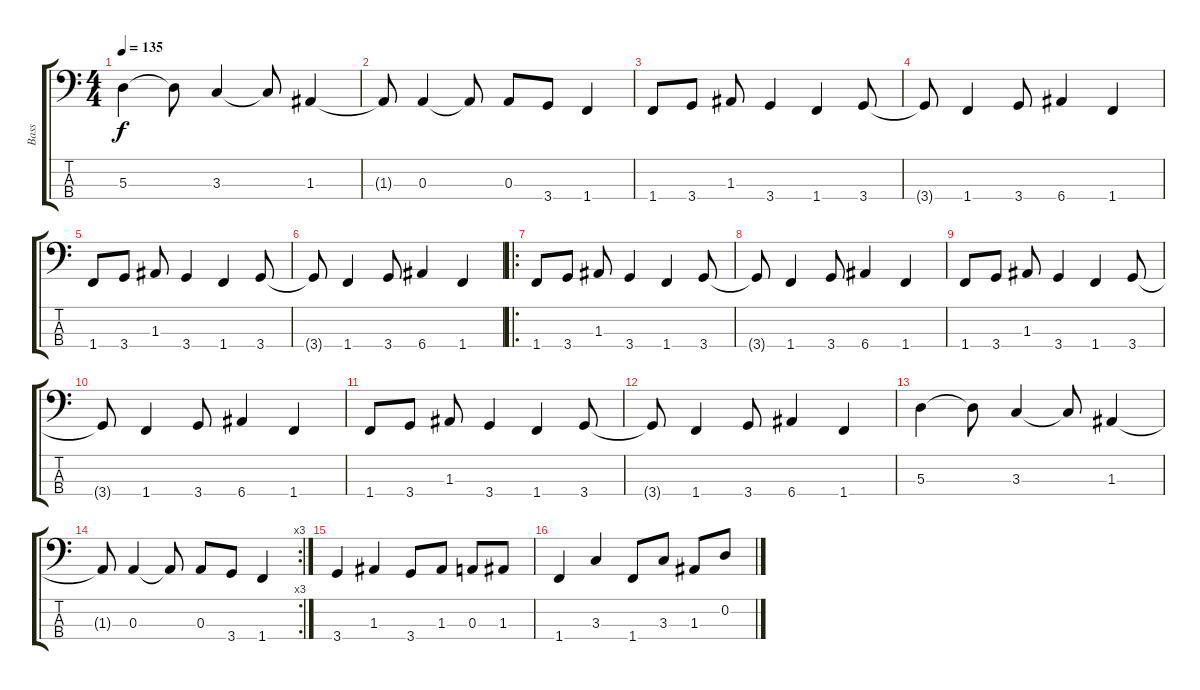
\track ("Bass" "Bass") {instrument electricbassfinger}
\staff {score tabs}
\tuning (G2 D2 A1 E1) {hide}
\ts (4 4)
\tempo 135
\clef f4
\ks c
5.3.4{dy f} 5.3{t}.8 3.3.4 3.3{t}.8 1.3.4 |
1.3{t}.8 0.3.4 0.3{t}.8 0.3.8 3.4.8 1.4.4 |
1.4.8 3.4.8 1.3.8 3.4.4 1.4.4 3.4.8 |
3.4{t}.8 1.4.4 3.4.8 6.4.4 1.4.4 |
1.4.8 3.4.8 1.3.8 3.4.4 1.4.4 3.4.8 |
3.4{t}.8 1.4.4 3.4.8 6.4.4 1.4.4 |
\ro
1.4.8 3.4.8 1.3.8 3.4.4 1.4.4 3.4.8 |
3.4{t}.8 1.4.4 3.4.8 6.4.4 1.4.4 |
1.4.8 3.4.8 1.3.8 3.4.4 1.4.4 3.4.8 |
3.4{t}.8 1.4.4 3.4.8 6.4.4 1.4.4 |
1.4.8 3.4.8 1.3.8 3.4.4 1.4.4 3.4.8 |
3.4{t}.8 1.4.4 3.4.8 6.4.4 1.4.4 |
5.3.4 5.3{t}.8 3.3.4 3.3{t}.8 1.3.4 |
\rc 3
1.3{t}.8 0.3.4 0.3{t}.8 0.3.8 3.4.8 1.4.4 |
3.4.4 1.3.4 3.4.8 1.3.8 0.3.8 1.3.8 |
1.4.4 3.3.4 1.4.8 3.3.8 1.3.8 0.2.8
